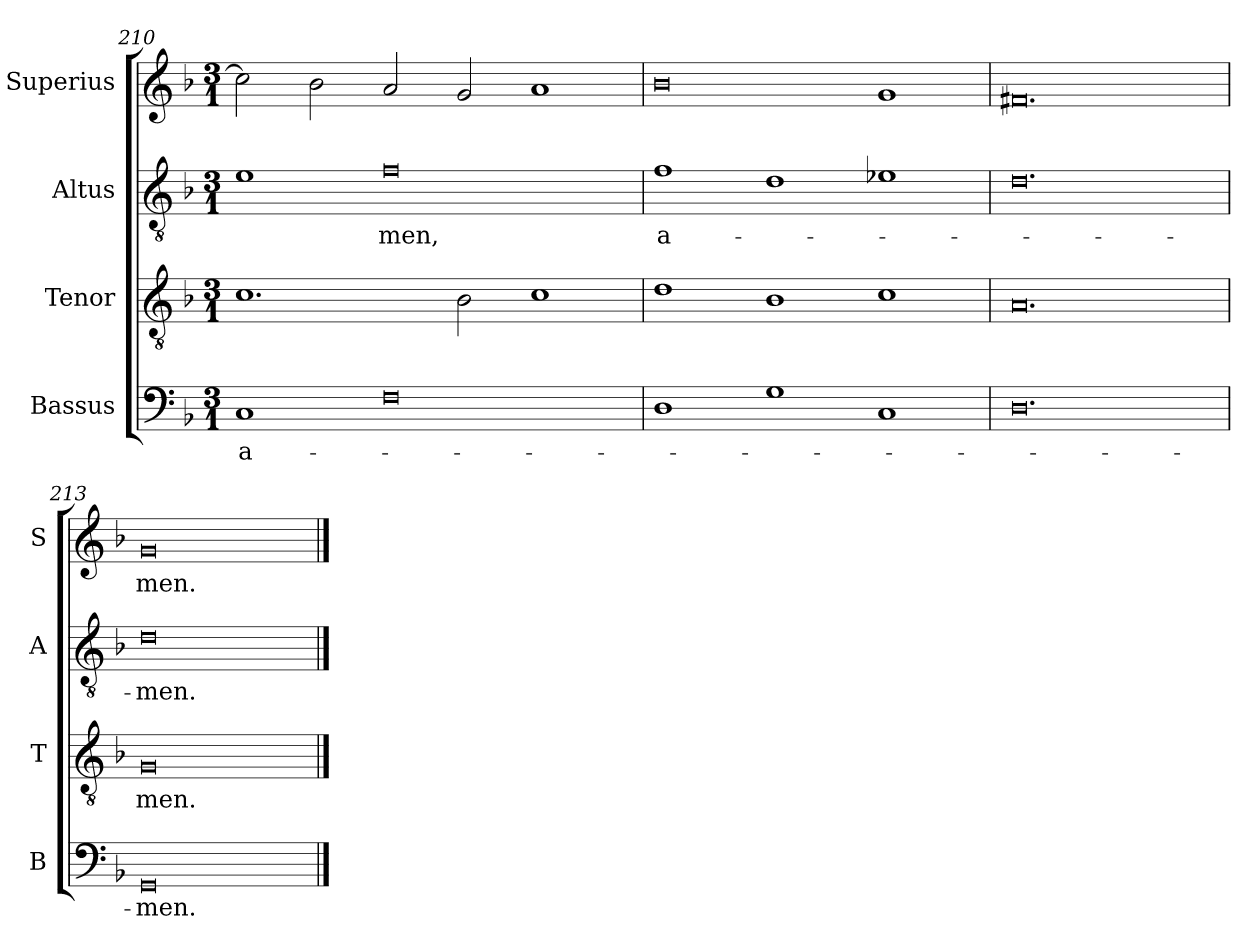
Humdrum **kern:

**kern	**text	**kern	**text	**kern	**text	**kern	**text
*part4	*part4	*part3	*part3	*part2	*part2	*part1	*part1
*staff4	*staff4	*staff3	*staff3	*staff2	*staff2	*staff1	*staff1
*I"Bassus	*	*I"Tenor	*	*I"Altus	*	*I"Superius	*
*I'B	*	*I'T	*	*I'A	*	*I'S	*
*clefF4	*	*clefGv2	*	*clefGv2	*	*clefG2	*
*k[b-]	*	*k[b-]	*	*k[b-]	*	*k[b-]	*
*M3/1	*	*M3/1	*	*M3/1	*	*M3/1	*
=210	=210	=210	=210	=210	=210	=210	=210
!	!LO:LY:i	!	!	!	!	!	!
1C	a-	1.c	.	1e	.	2cc]	.
.	.	.	.	.	.	2b-	.
!	!	!	!	!	!LO:LY:i	!	!
0F	.	.	.	0f	-men,	2a	.
.	.	2B-	.	.	.	2g	.
.	.	1c	.	.	.	1a	.
=211	=211	=211	=211	=211	=211	=211	=211
!	!	!	!	!	!LO:LY:i	!	!
1D	.	1d	.	1f	a-	0b-	.
1G	.	1B-	.	1d	.	.	.
1C	.	1c	.	1e-i	.	1g	.
=212	=212	=212	=212	=212	=212	=212	=212
0.D	.	0.A	.	0.d	.	0.f#X	.
=213	=213	=213	=213	=213	=213	=213	=213
0GG	-men.	0G	-men.	0d	-men.	0g	-men.
==	==	==	==	==	==	==	==
*-	*-	*-	*-	*-	*-	*-	*-
